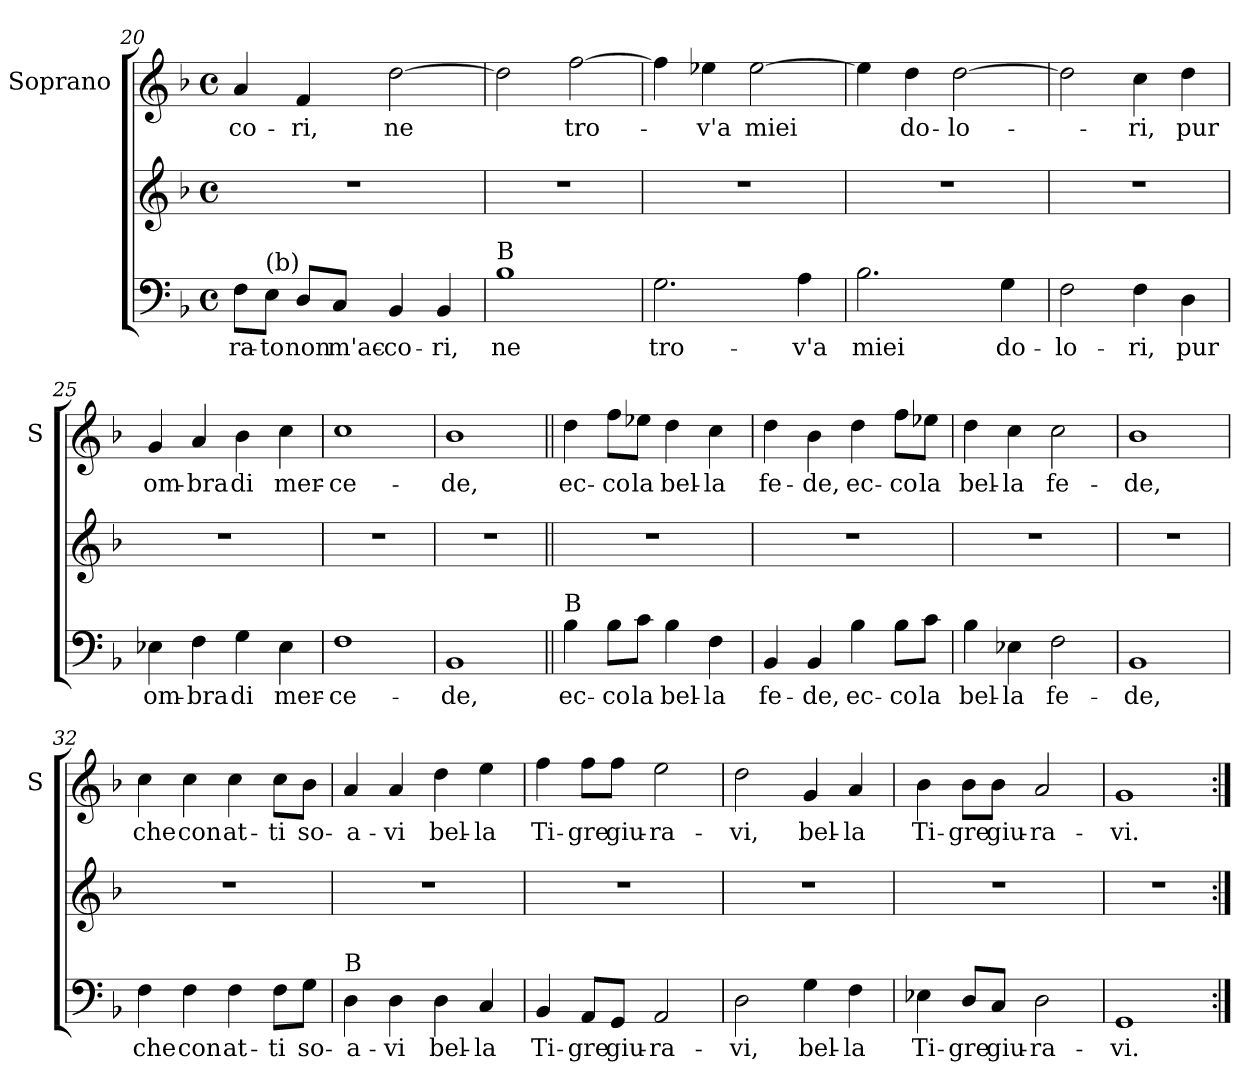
**kern	**text	**kern	**kern	**text
*part2	*part2	*part2	*part1	*part1
*staff3	*staff3	*staff2	*staff1	*staff1
*	*	*	*I"Soprano	*
*	*	*	*I'S	*
*clefF4	*	*clefG2	*clefG2	*
*k[b-]	*	*k[b-]	*k[b-]	*
*F:	*	*F:	*F:	*
*M4/4	*	*M4/4	*M4/4	*
*met(c)	*	*met(c)	*met(c)	*
=20	=20	=20	=20	=20
!	!LO:LY:b	!	!	!LO:LY:b
8F\L	-ra-	1r	4a/	-co-
!LO:TX:a:t=(b)	!	!	!	!
!	!LO:LY:b	!	!	!
8E\J	-to	.	.	.
!	!LO:LY:b	!	!	!LO:LY:b
8D/L	non	.	4f/	-ri,
!	!LO:LY:b	!	!	!
8C/J	m'ac-	.	.	.
!	!LO:LY:b	!	!	!LO:LY:b
4BB-/	-co-	.	[2dd\	ne
!	!LO:LY:b	!	!	!
4BB-/	-ri,	.	.	.
!!LO:LB:g=z
=21	=21	=21	=21	=21
!LO:TX:a:t=B	!	!	!	!
!	!LO:LY:b	!	!	!
1B-	ne	1r	2dd\]	.
!	!	!	!	!LO:LY:b
.	.	.	[2ff\	tro-
=22	=22	=22	=22	=22
!	!LO:LY:b	!	!	!
2.G\	tro-	1r	4ff\]	.
!	!	!	!	!LO:LY:b
.	.	.	4ee-X\	-v'a
!	!	!	!	!LO:LY:b
.	.	.	[2ee-\	miei
!	!LO:LY:b	!	!	!
4A\	-v'a	.	.	.
=23	=23	=23	=23	=23
!	!LO:LY:b	!	!	!
2.B-\	miei	1r	4ee-\]	.
!	!	!	!	!LO:LY:b
.	.	.	4dd\	do-
!	!	!	!	!LO:LY:b
.	.	.	[2dd\	-lo-
!	!LO:LY:b	!	!	!
4G\	do-	.	.	.
=24	=24	=24	=24	=24
!	!LO:LY:b	!	!	!
2F\	-lo-	1r	2dd\]	.
!	!LO:LY:b	!	!	!LO:LY:b
4F\	-ri,	.	4cc\	-ri,
!	!LO:LY:b	!	!	!LO:LY:b
4D\	pur	.	4dd\	pur
=25	=25	=25	=25	=25
!	!LO:LY:b	!	!	!LO:LY:b
4E-X\	om-	1r	4g/	om-
!	!LO:LY:b	!	!	!LO:LY:b
4F\	-bra	.	4a/	-bra
!	!LO:LY:b	!	!	!LO:LY:b
4G\	di	.	4b-\	di
!	!LO:LY:b	!	!	!LO:LY:b
4E-\	mer-	.	4cc\	mer-
=26	=26	=26	=26	=26
!	!LO:LY:b	!	!	!LO:LY:b
1F	-ce-	1r	1cc	-ce-
=27	=27	=27	=27	=27
!	!LO:LY:b	!	!	!LO:LY:b
1BB-	-de,	1r	1b-	-de,
!!LO:LB:g=z
=28||	=28||	=28||	=28||	=28||
!LO:TX:a:t=B	!	!	!	!
!	!LO:LY:b	!	!	!LO:LY:b
4B-\	ec-	1r	4dd\	ec-
!	!LO:LY:b	!	!	!LO:LY:b
8B-\L	-co	.	8ff\L	-co
!	!LO:LY:b	!	!	!LO:LY:b
8c\J	la	.	8ee-X\J	la
!	!LO:LY:b	!	!	!LO:LY:b
4B-\	bel-	.	4dd\	bel-
!	!LO:LY:b	!	!	!LO:LY:b
4F\	-la	.	4cc\	-la
=29	=29	=29	=29	=29
!	!LO:LY:b	!	!	!LO:LY:b
4BB-/	fe-	1r	4dd\	fe-
!	!LO:LY:b	!	!	!LO:LY:b
4BB-/	-de,	.	4b-\	-de,
!	!LO:LY:b	!	!	!LO:LY:b
4B-\	ec-	.	4dd\	ec-
!	!LO:LY:b	!	!	!LO:LY:b
8B-\L	-co	.	8ff\L	-co
!	!LO:LY:b	!	!	!LO:LY:b
8c\J	la	.	8ee-X\J	la
=30	=30	=30	=30	=30
!	!LO:LY:b	!	!	!LO:LY:b
4B-\	bel-	1r	4dd\	bel-
!	!LO:LY:b	!	!	!LO:LY:b
4E-X\	-la	.	4cc\	-la
!	!LO:LY:b	!	!	!LO:LY:b
2F\	fe-	.	2cc\	fe-
=31	=31	=31	=31	=31
!	!LO:LY:b	!	!	!LO:LY:b
1BB-	-de,	1r	1b-	-de,
=32	=32	=32	=32	=32
!	!LO:LY:b	!	!	!LO:LY:b
4F\	che	1r	4cc\	che
!	!LO:LY:b	!	!	!LO:LY:b
4F\	con	.	4cc\	con
!	!LO:LY:b	!	!	!LO:LY:b
4F\	at-	.	4cc\	at-
!	!LO:LY:b	!	!	!LO:LY:b
8F\L	-ti	.	8cc\L	-ti
!	!LO:LY:b	!	!	!LO:LY:b
8G\J	so-	.	8b-\J	so-
!!LO:LB:g=z
=33	=33	=33	=33	=33
!LO:TX:a:t=B	!	!	!	!
!	!LO:LY:b	!	!	!LO:LY:b
4D\	-a-	1r	4a/	-a-
!	!LO:LY:b	!	!	!LO:LY:b
4D\	-vi	.	4a/	-vi
!	!LO:LY:b	!	!	!LO:LY:b
4D\	bel-	.	4dd\	bel-
!	!LO:LY:b	!	!	!LO:LY:b
4C/	-la	.	4ee\	-la
=34	=34	=34	=34	=34
!	!LO:LY:b	!	!	!LO:LY:b
4BB-/	Ti-	1r	4ff\	Ti-
!	!LO:LY:b	!	!	!LO:LY:b
8AA/L	-gre	.	8ff\L	-gre
!	!LO:LY:b	!	!	!LO:LY:b
8GG/J	giu-	.	8ff\J	giu-
!	!LO:LY:b	!	!	!LO:LY:b
2AA/	-ra-	.	2ee\	-ra-
=35	=35	=35	=35	=35
!	!LO:LY:b	!	!	!LO:LY:b
2D\	-vi,	1r	2dd\	-vi,
!	!LO:LY:b	!	!	!LO:LY:b
4G\	bel-	.	4g/	bel-
!	!LO:LY:b	!	!	!LO:LY:b
4F\	-la	.	4a/	-la
=36	=36	=36	=36	=36
!	!LO:LY:b	!	!	!LO:LY:b
4E-X\	Ti-	1r	4b-\	Ti-
!	!LO:LY:b	!	!	!LO:LY:b
8D/L	-gre	.	8b-\L	-gre
!	!LO:LY:b	!	!	!LO:LY:b
8C/J	giu-	.	8b-\J	giu-
!	!LO:LY:b	!	!	!LO:LY:b
2D\	-ra-	.	2a/	-ra-
=37	=37	=37	=37	=37
!	!LO:LY:b	!	!	!LO:LY:b
1GG	-vi.	1r	1g	-vi.
=:|!	=:|!	=:|!	=:|!	=:|!
*-	*-	*-	*-	*-
